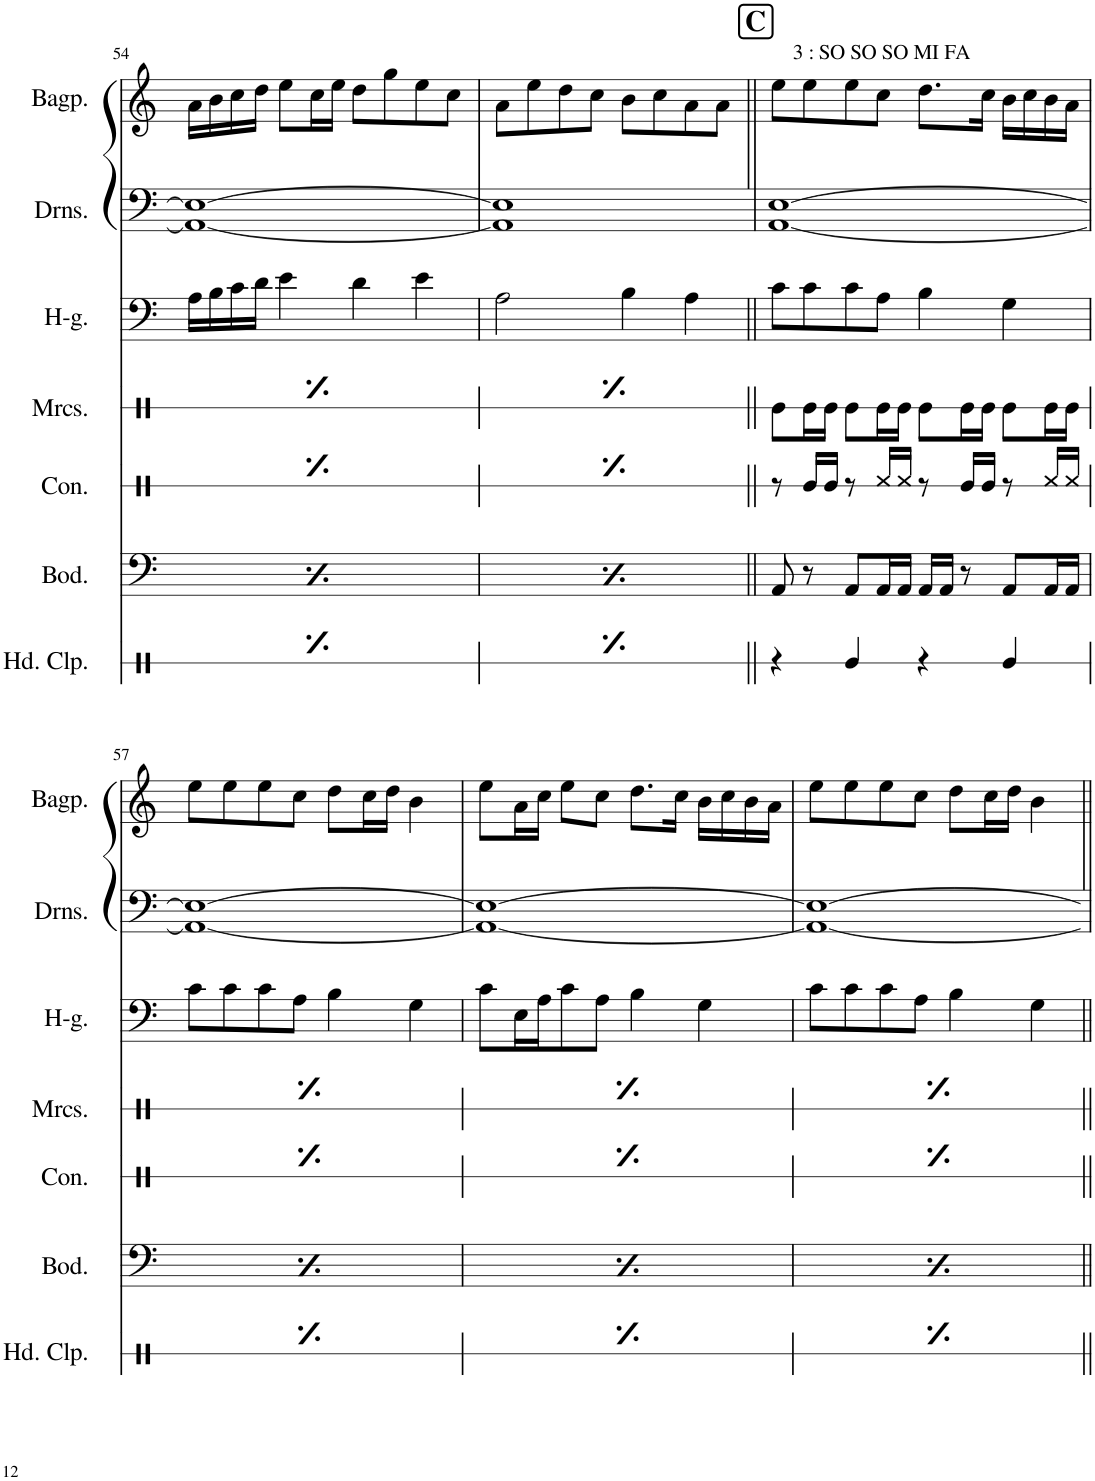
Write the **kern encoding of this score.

**kern	**kern	**kern	**kern	**kern	**kern	**kern
*part7	*part6	*part5	*part4	*part3	*part2	*part1
*staff7	*staff6	*staff5	*staff4	*staff3	*staff2	*staff1
*I"Hand Clap	*I"Bodhrán	*I"Congas	*I"Maracas	*I"Hurdy-gurdy	*I"Drones	*I"Bagpipe
*I'Hd. Clp.	*I'Bod.	*I'Con.	*I'Mrcs.	*I'H-g.	*I'Drns.	*I'Bagp.
!!LO:PB:g=z
*clefX	*clefF4	*clefX	*clefX	*clefF4	*clefF4	*clefG2
*k[]	*k[]	*k[]	*k[]	*k[]	*k[]	*k[]
*M4/4	*M4/4	*M4/4	*M4/4	*M4/4	*M4/4	*M4/4
=54	=54	=54	=54	=54	=54	=54
4r	8AA/	8r	8Re\L	16A\LL	1AA_ 1E_	16a\LL
.	.	.	.	16B\	.	16b\
.	8r	16Re/LL	16Re\L	16c\	.	16cc\
.	.	16Re/JJ	16Re\JJ	16d\JJ	.	16dd\JJ
4Re/	8AA/L	8r	8Re\L	4e\	.	8ee\L
.	16AA/L	16Rf/LL	16Re\L	.	.	16cc\L
.	16AA/JJ	16Rf/JJ	16Re\JJ	.	.	16ee\JJ
4r	16AA/LL	8r	8Re\L	4d\	.	8dd\L
.	16AA/JJ	.	.	.	.	.
.	8r	16Re/LL	16Re\L	.	.	8gg\
.	.	16Re/JJ	16Re\JJ	.	.	.
4Re/	8AA/L	8r	8Re\L	4e\	.	8ee\
.	16AA/L	16Rf/LL	16Re\L	.	.	8cc\J
.	16AA/JJ	16Rf/JJ	16Re\JJ	.	.	.
=55	=55	=55	=55	=55	=55	=55
4r	8AA/	8r	8Re\L	2A\	1AA] 1E]	8a\L
.	8r	16Re/LL	16Re\L	.	.	8ee\
.	.	16Re/JJ	16Re\JJ	.	.	.
4Re/	8AA/L	8r	8Re\L	.	.	8dd\
.	16AA/L	16Rf/LL	16Re\L	.	.	8cc\J
.	16AA/JJ	16Rf/JJ	16Re\JJ	.	.	.
4r	16AA/LL	8r	8Re\L	4B\	.	8b\L
.	16AA/JJ	.	.	.	.	.
.	8r	16Re/LL	16Re\L	.	.	8cc\
.	.	16Re/JJ	16Re\JJ	.	.	.
4Re/	8AA/L	8r	8Re\L	4A\	.	8a\
.	16AA/L	16Rf/LL	16Re\L	.	.	8a\J
.	16AA/JJ	16Rf/JJ	16Re\JJ	.	.	.
!!LO:REH:place=s1:a:B:cj:fs=14:t=C
=56||	=56||	=56||	=56||	=56||	=56||	=56||
!	!	!	!	!	!	!LO:TX:a:t=3 &colon; SO SO SO MI FA
4r	8AA/	8r	8Re\L	8c\L	[1AA [1E	8ee\L
.	8r	16Re/LL	16Re\L	8c\	.	8ee\
.	.	16Re/JJ	16Re\JJ	.	.	.
4Re/	8AA/L	8r	8Re\L	8c\	.	8ee\
.	16AA/L	16Rf/LL	16Re\L	8A\J	.	8cc\J
.	16AA/JJ	16Rf/JJ	16Re\JJ	.	.	.
4r	16AA/LL	8r	8Re\L	4B\	.	8.dd\L
.	16AA/JJ	.	.	.	.	.
.	8r	16Re/LL	16Re\L	.	.	.
.	.	16Re/JJ	16Re\JJ	.	.	16cc\Jk
4Re/	8AA/L	8r	8Re\L	4G\	.	16b\LL
.	.	.	.	.	.	16cc\
.	16AA/L	16Rf/LL	16Re\L	.	.	16b\
.	16AA/JJ	16Rf/JJ	16Re\JJ	.	.	16a\JJ
!!LO:LB:g=z
=57	=57	=57	=57	=57	=57	=57
4r	8AA/	8r	8Re\L	8c\L	1AA_ 1E_	8ee\L
.	8r	16Re/LL	16Re\L	8c\	.	8ee\
.	.	16Re/JJ	16Re\JJ	.	.	.
4Re/	8AA/L	8r	8Re\L	8c\	.	8ee\
.	16AA/L	16Rf/LL	16Re\L	8A\J	.	8cc\J
.	16AA/JJ	16Rf/JJ	16Re\JJ	.	.	.
4r	16AA/LL	8r	8Re\L	4B\	.	8dd\L
.	16AA/JJ	.	.	.	.	.
.	8r	16Re/LL	16Re\L	.	.	16cc\L
.	.	16Re/JJ	16Re\JJ	.	.	16dd\JJ
4Re/	8AA/L	8r	8Re\L	4G\	.	4b\
.	16AA/L	16Rf/LL	16Re\L	.	.	.
.	16AA/JJ	16Rf/JJ	16Re\JJ	.	.	.
=58	=58	=58	=58	=58	=58	=58
4r	8AA/	8r	8Re\L	8c\L	1AA_ 1E_	8ee\L
.	8r	16Re/LL	16Re\L	16E\L	.	16a\L
.	.	16Re/JJ	16Re\JJ	16A\J	.	16cc\JJ
4Re/	8AA/L	8r	8Re\L	8c\	.	8ee\L
.	16AA/L	16Rf/LL	16Re\L	8A\J	.	8cc\J
.	16AA/JJ	16Rf/JJ	16Re\JJ	.	.	.
4r	16AA/LL	8r	8Re\L	4B\	.	8.dd\L
.	16AA/JJ	.	.	.	.	.
.	8r	16Re/LL	16Re\L	.	.	.
.	.	16Re/JJ	16Re\JJ	.	.	16cc\Jk
4Re/	8AA/L	8r	8Re\L	4G\	.	16b\LL
.	.	.	.	.	.	16cc\
.	16AA/L	16Rf/LL	16Re\L	.	.	16b\
.	16AA/JJ	16Rf/JJ	16Re\JJ	.	.	16a\JJ
=59	=59	=59	=59	=59	=59	=59
4r	8AA/	8r	8Re\L	8c\L	1AA_ 1E_	8ee\L
.	8r	16Re/LL	16Re\L	8c\	.	8ee\
.	.	16Re/JJ	16Re\JJ	.	.	.
4Re/	8AA/L	8r	8Re\L	8c\	.	8ee\
.	16AA/L	16Rf/LL	16Re\L	8A\J	.	8cc\J
.	16AA/JJ	16Rf/JJ	16Re\JJ	.	.	.
4r	16AA/LL	8r	8Re\L	4B\	.	8dd\L
.	16AA/JJ	.	.	.	.	.
.	8r	16Re/LL	16Re\L	.	.	16cc\L
.	.	16Re/JJ	16Re\JJ	.	.	16dd\JJ
4Re/	8AA/L	8r	8Re\L	4G\	.	4b\
.	16AA/L	16Rf/LL	16Re\L	.	.	.
.	16AA/JJ	16Rf/JJ	16Re\JJ	.	.	.
=||	=||	=||	=||	=||	=||	=||
*-	*-	*-	*-	*-	*-	*-
